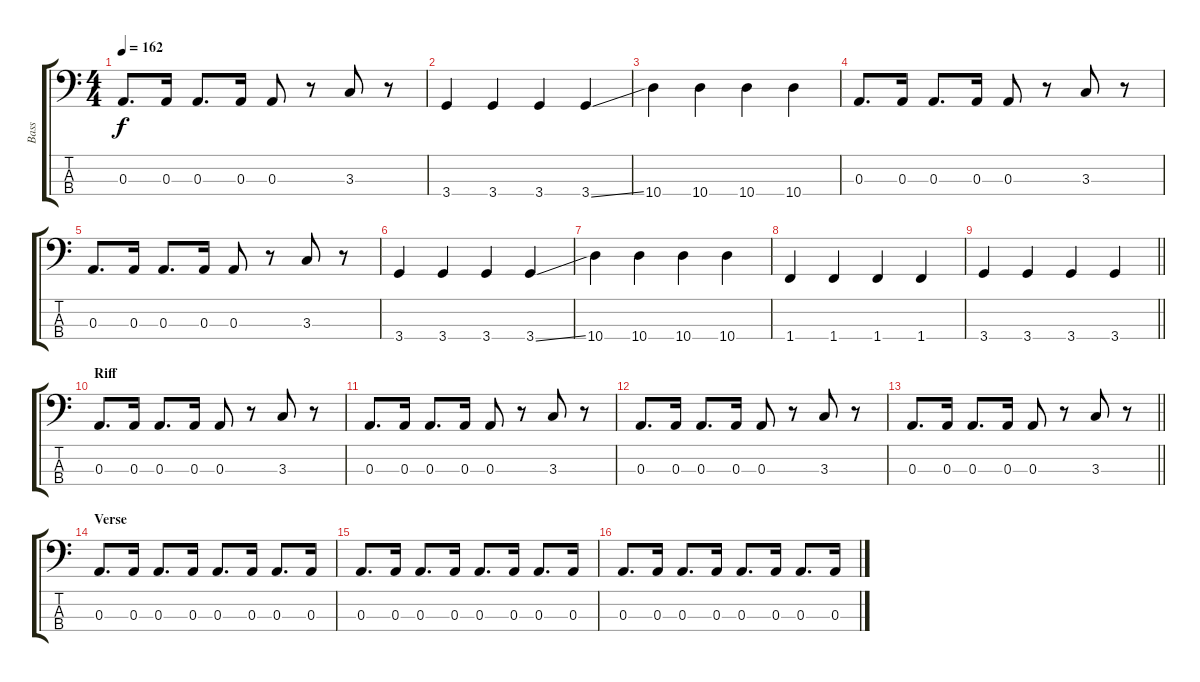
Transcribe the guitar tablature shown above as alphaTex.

\track ("Bass" "Bass") {instrument electricbassfinger}
\staff {score tabs}
\tuning (G2 D2 A1 E1) {hide}
\ts (4 4)
\tempo 162
\clef f4
\ks c
0.3.8{d dy f} 0.3.16 0.3.8{d} 0.3.16 0.3.8 r.8 3.3.8 r.8 |
3.4.4 3.4.4 3.4.4 3.4{ss}.4 |
10.4.4 10.4.4 10.4.4 10.4.4 |
0.3.8{d} 0.3.16 0.3.8{d} 0.3.16 0.3.8 r.8 3.3.8 r.8 |
0.3.8{d} 0.3.16 0.3.8{d} 0.3.16 0.3.8 r.8 3.3.8 r.8 |
3.4.4 3.4.4 3.4.4 3.4{ss}.4 |
10.4.4 10.4.4 10.4.4 10.4.4 |
1.4.4 1.4.4 1.4.4 1.4.4 |
\barLineRight lightlight
3.4.4 3.4.4 3.4.4 3.4.4 |
\section ("" "Riff")
0.3.8{d} 0.3.16 0.3.8{d} 0.3.16 0.3.8 r.8 3.3.8 r.8 |
0.3.8{d} 0.3.16 0.3.8{d} 0.3.16 0.3.8 r.8 3.3.8 r.8 |
0.3.8{d} 0.3.16 0.3.8{d} 0.3.16 0.3.8 r.8 3.3.8 r.8 |
\barLineRight lightlight
0.3.8{d} 0.3.16 0.3.8{d} 0.3.16 0.3.8 r.8 3.3.8 r.8 |
\section ("" "Verse")
0.3.8{d} 0.3.16 0.3.8{d} 0.3.16 0.3.8{d} 0.3.16 0.3.8{d} 0.3.16 |
0.3.8{d} 0.3.16 0.3.8{d} 0.3.16 0.3.8{d} 0.3.16 0.3.8{d} 0.3.16 |
0.3.8{d} 0.3.16 0.3.8{d} 0.3.16 0.3.8{d} 0.3.16 0.3.8{d} 0.3.16
